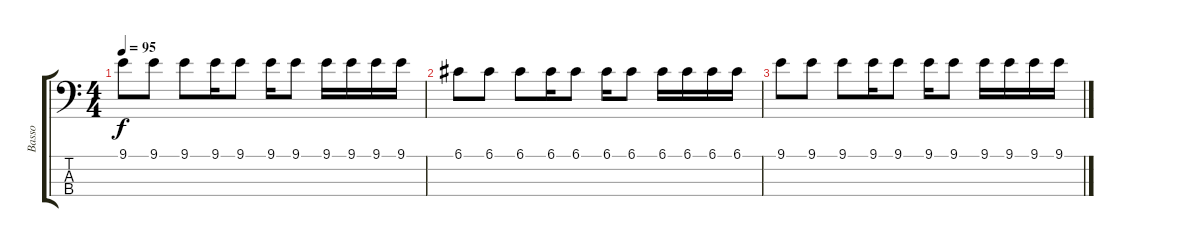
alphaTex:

\track ("Basso" "Basso") {instrument electricbassfinger}
\staff {score tabs}
\tuning (G2 D2 A1 E1) {hide}
\ts (4 4)
\tempo 95
\clef f4
\ks c
9.1.8{dy f} 9.1.8 9.1.8 9.1.16 9.1.8 9.1.16 9.1.8 9.1.16 9.1.16 9.1.16 9.1.16 |
6.1.8 6.1.8 6.1.8 6.1.16 6.1.8 6.1.16 6.1.8 6.1.16 6.1.16 6.1.16 6.1.16 |
9.1.8 9.1.8 9.1.8 9.1.16 9.1.8 9.1.16 9.1.8 9.1.16 9.1.16 9.1.16 9.1.16
